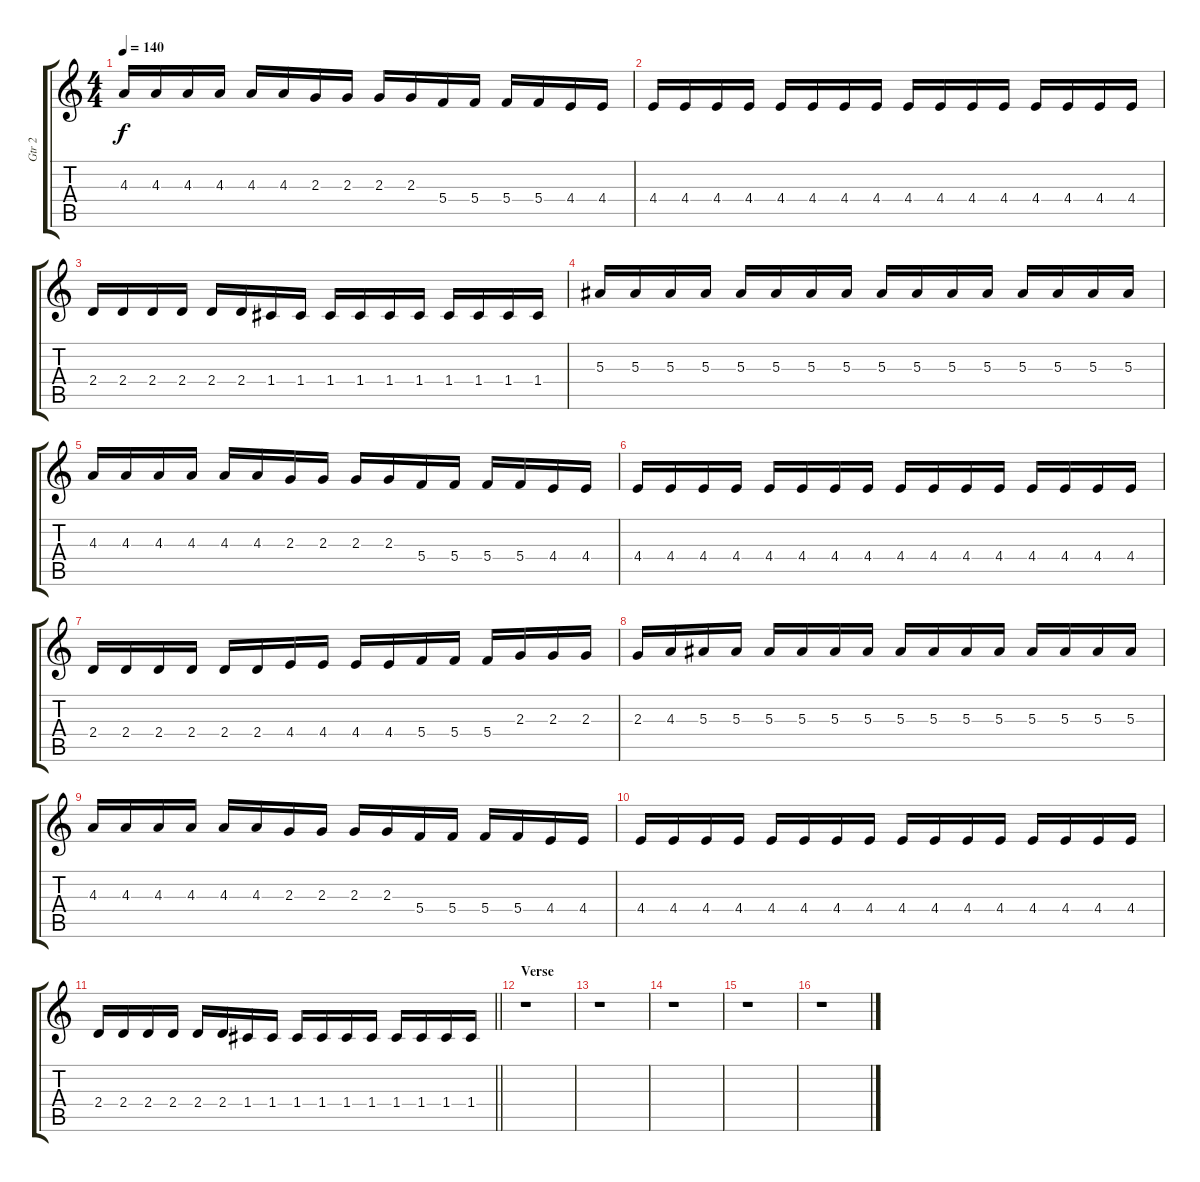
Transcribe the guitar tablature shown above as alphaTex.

\track ("Gtr 2" "Gtr 2") {instrument distortionguitar}
\staff {score tabs}
\tuning (D4 A3 F3 C3 G2 D2) {hide}
\ts (4 4)
\tempo 140
\clef g2
\ks c
4.3.16{dy f} 4.3.16 4.3.16 4.3.16 4.3.16 4.3.16 2.3.16 2.3.16 2.3.16 2.3.16 5.4.16 5.4.16 5.4.16 5.4.16 4.4.16 4.4.16 |
4.4.16 4.4.16 4.4.16 4.4.16 4.4.16 4.4.16 4.4.16 4.4.16 4.4.16 4.4.16 4.4.16 4.4.16 4.4.16 4.4.16 4.4.16 4.4.16 |
2.4.16 2.4.16 2.4.16 2.4.16 2.4.16 2.4.16 1.4.16 1.4.16 1.4.16 1.4.16 1.4.16 1.4.16 1.4.16 1.4.16 1.4.16 1.4.16 |
5.3.16 5.3.16 5.3.16 5.3.16 5.3.16 5.3.16 5.3.16 5.3.16 5.3.16 5.3.16 5.3.16 5.3.16 5.3.16 5.3.16 5.3.16 5.3.16 |
4.3.16 4.3.16 4.3.16 4.3.16 4.3.16 4.3.16 2.3.16 2.3.16 2.3.16 2.3.16 5.4.16 5.4.16 5.4.16 5.4.16 4.4.16 4.4.16 |
4.4.16 4.4.16 4.4.16 4.4.16 4.4.16 4.4.16 4.4.16 4.4.16 4.4.16 4.4.16 4.4.16 4.4.16 4.4.16 4.4.16 4.4.16 4.4.16 |
2.4.16 2.4.16 2.4.16 2.4.16 2.4.16 2.4.16 4.4.16 4.4.16 4.4.16 4.4.16 5.4.16 5.4.16 5.4.16 2.3.16 2.3.16 2.3.16 |
2.3.16 4.3.16 5.3.16 5.3.16 5.3.16 5.3.16 5.3.16 5.3.16 5.3.16 5.3.16 5.3.16 5.3.16 5.3.16 5.3.16 5.3.16 5.3.16 |
4.3.16 4.3.16 4.3.16 4.3.16 4.3.16 4.3.16 2.3.16 2.3.16 2.3.16 2.3.16 5.4.16 5.4.16 5.4.16 5.4.16 4.4.16 4.4.16 |
4.4.16 4.4.16 4.4.16 4.4.16 4.4.16 4.4.16 4.4.16 4.4.16 4.4.16 4.4.16 4.4.16 4.4.16 4.4.16 4.4.16 4.4.16 4.4.16 |
\barLineRight lightlight
2.4.16 2.4.16 2.4.16 2.4.16 2.4.16 2.4.16 1.4.16 1.4.16 1.4.16 1.4.16 1.4.16 1.4.16 1.4.16 1.4.16 1.4.16 1.4.16 |
\section ("" "Verse")
r.1 |
r.1 |
r.1 |
r.1 |
r.1
